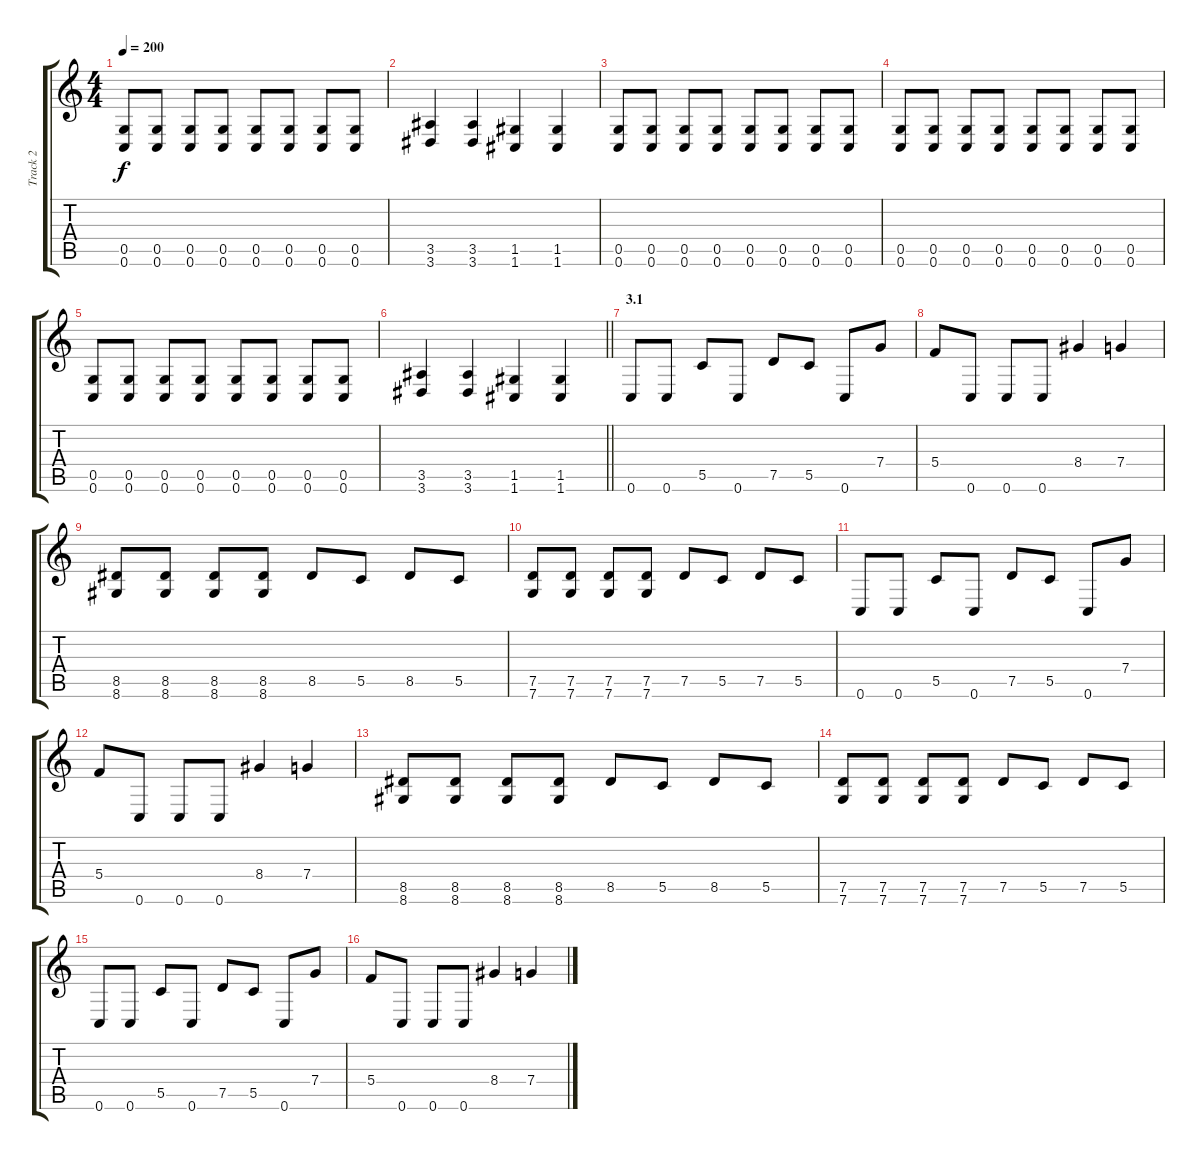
\track ("Track 2" "Track 2") {instrument distortionguitar}
\staff {score tabs}
\tuning (D4 A3 F3 C3 G2 C2) {hide}
\ts (4 4)
\tempo 200
\clef g2
\ks c
(0.5 0.6).8{dy f} (0.5 0.6).8 (0.5 0.6).8 (0.5 0.6).8 (0.5 0.6).8 (0.5 0.6).8 (0.5 0.6).8 (0.5 0.6).8 |
(3.5 3.6).4 (3.5 3.6).4 (1.5 1.6).4 (1.5 1.6).4 |
(0.5 0.6).8 (0.5 0.6).8 (0.5 0.6).8 (0.5 0.6).8 (0.5 0.6).8 (0.5 0.6).8 (0.5 0.6).8 (0.5 0.6).8 |
(0.5 0.6).8 (0.5 0.6).8 (0.5 0.6).8 (0.5 0.6).8 (0.5 0.6).8 (0.5 0.6).8 (0.5 0.6).8 (0.5 0.6).8 |
(0.5 0.6).8 (0.5 0.6).8 (0.5 0.6).8 (0.5 0.6).8 (0.5 0.6).8 (0.5 0.6).8 (0.5 0.6).8 (0.5 0.6).8 |
\barLineRight lightlight
(3.5 3.6).4 (3.5 3.6).4 (1.5 1.6).4 (1.5 1.6).4 |
\section ("" "3.1")
0.6.8 0.6.8 5.5.8 0.6.8 7.5.8 5.5.8 0.6.8 7.4.8 |
5.4.8 0.6.8 0.6.8 0.6.8 8.4.4 7.4.4 |
(8.5 8.6).8 (8.5 8.6).8 (8.5 8.6).8 (8.5 8.6).8 8.5.8 5.5.8 8.5.8 5.5.8 |
(7.5 7.6).8 (7.5 7.6).8 (7.5 7.6).8 (7.5 7.6).8 7.5.8 5.5.8 7.5.8 5.5.8 |
0.6.8 0.6.8 5.5.8 0.6.8 7.5.8 5.5.8 0.6.8 7.4.8 |
5.4.8 0.6.8 0.6.8 0.6.8 8.4.4 7.4.4 |
(8.5 8.6).8 (8.5 8.6).8 (8.5 8.6).8 (8.5 8.6).8 8.5.8 5.5.8 8.5.8 5.5.8 |
(7.5 7.6).8 (7.5 7.6).8 (7.5 7.6).8 (7.5 7.6).8 7.5.8 5.5.8 7.5.8 5.5.8 |
0.6.8 0.6.8 5.5.8 0.6.8 7.5.8 5.5.8 0.6.8 7.4.8 |
5.4.8 0.6.8 0.6.8 0.6.8 8.4.4 7.4.4
